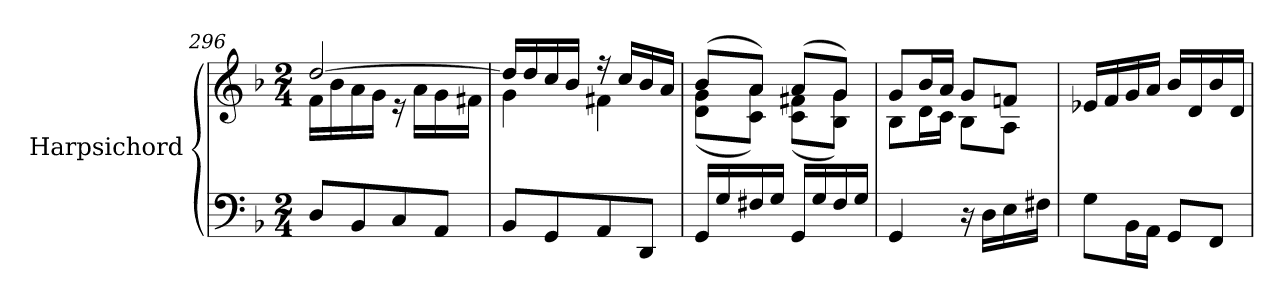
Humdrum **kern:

**kern	**kern
*part1	*part1
*staff2	*staff1
*I"Harpsichord	*
*I'Hch.	*
*clefF4	*clefG2
*k[b-]	*k[b-]
*M2/4	*M2/4
=296	=296
*	*^
8D/L	[2dd/	16f\LL
.	.	16b-\
8BB-/	.	16a\
.	.	16g\JJ
8C/	.	16r
.	.	16a\LL
8AA/J	.	16g\
.	.	16f#X\JJ
=297	=297	=297
8BB-/L	16dd/LL]	4g\
.	16dd/	.
8GG/	16cc/	.
.	16b-/JJ	.
8AA/	16r	4f#X\
.	16cc/LL	.
8DD/J	16b-/	.
.	16a/JJ	.
=298	=298	=298
16GG/LL	(>8b-/L	(<8d\ 8g\L
16G/	.	.
16F#X/	8a/J)	8c\ 8a\J)
16G/JJ	.	.
16GG/LL	(>8a/L	(<8c\ 8f#X\L
16G/	.	.
16F#/	8g/J)	8B-\ 8g\J)
16G/JJ	.	.
=299	=299	=299
4GG/	8g/L	8B-\L
.	16b-/L	16d\L
.	16a/JJ	16c\JJ
16r	8g/L	8B-\L
16D\LL	.	.
16E\	8fn/J	8A\J
16F#X\JJ	.	.
*	*v	*v
=300	=300
8G\L	16e-X/LL
.	16f/
16BB-\L	16g/
16AA\JJ	16a/JJ
8GG/L	16b-/LL
.	16d/
8FF/J	16b-/
.	16d/JJ
=	=
*-	*-
